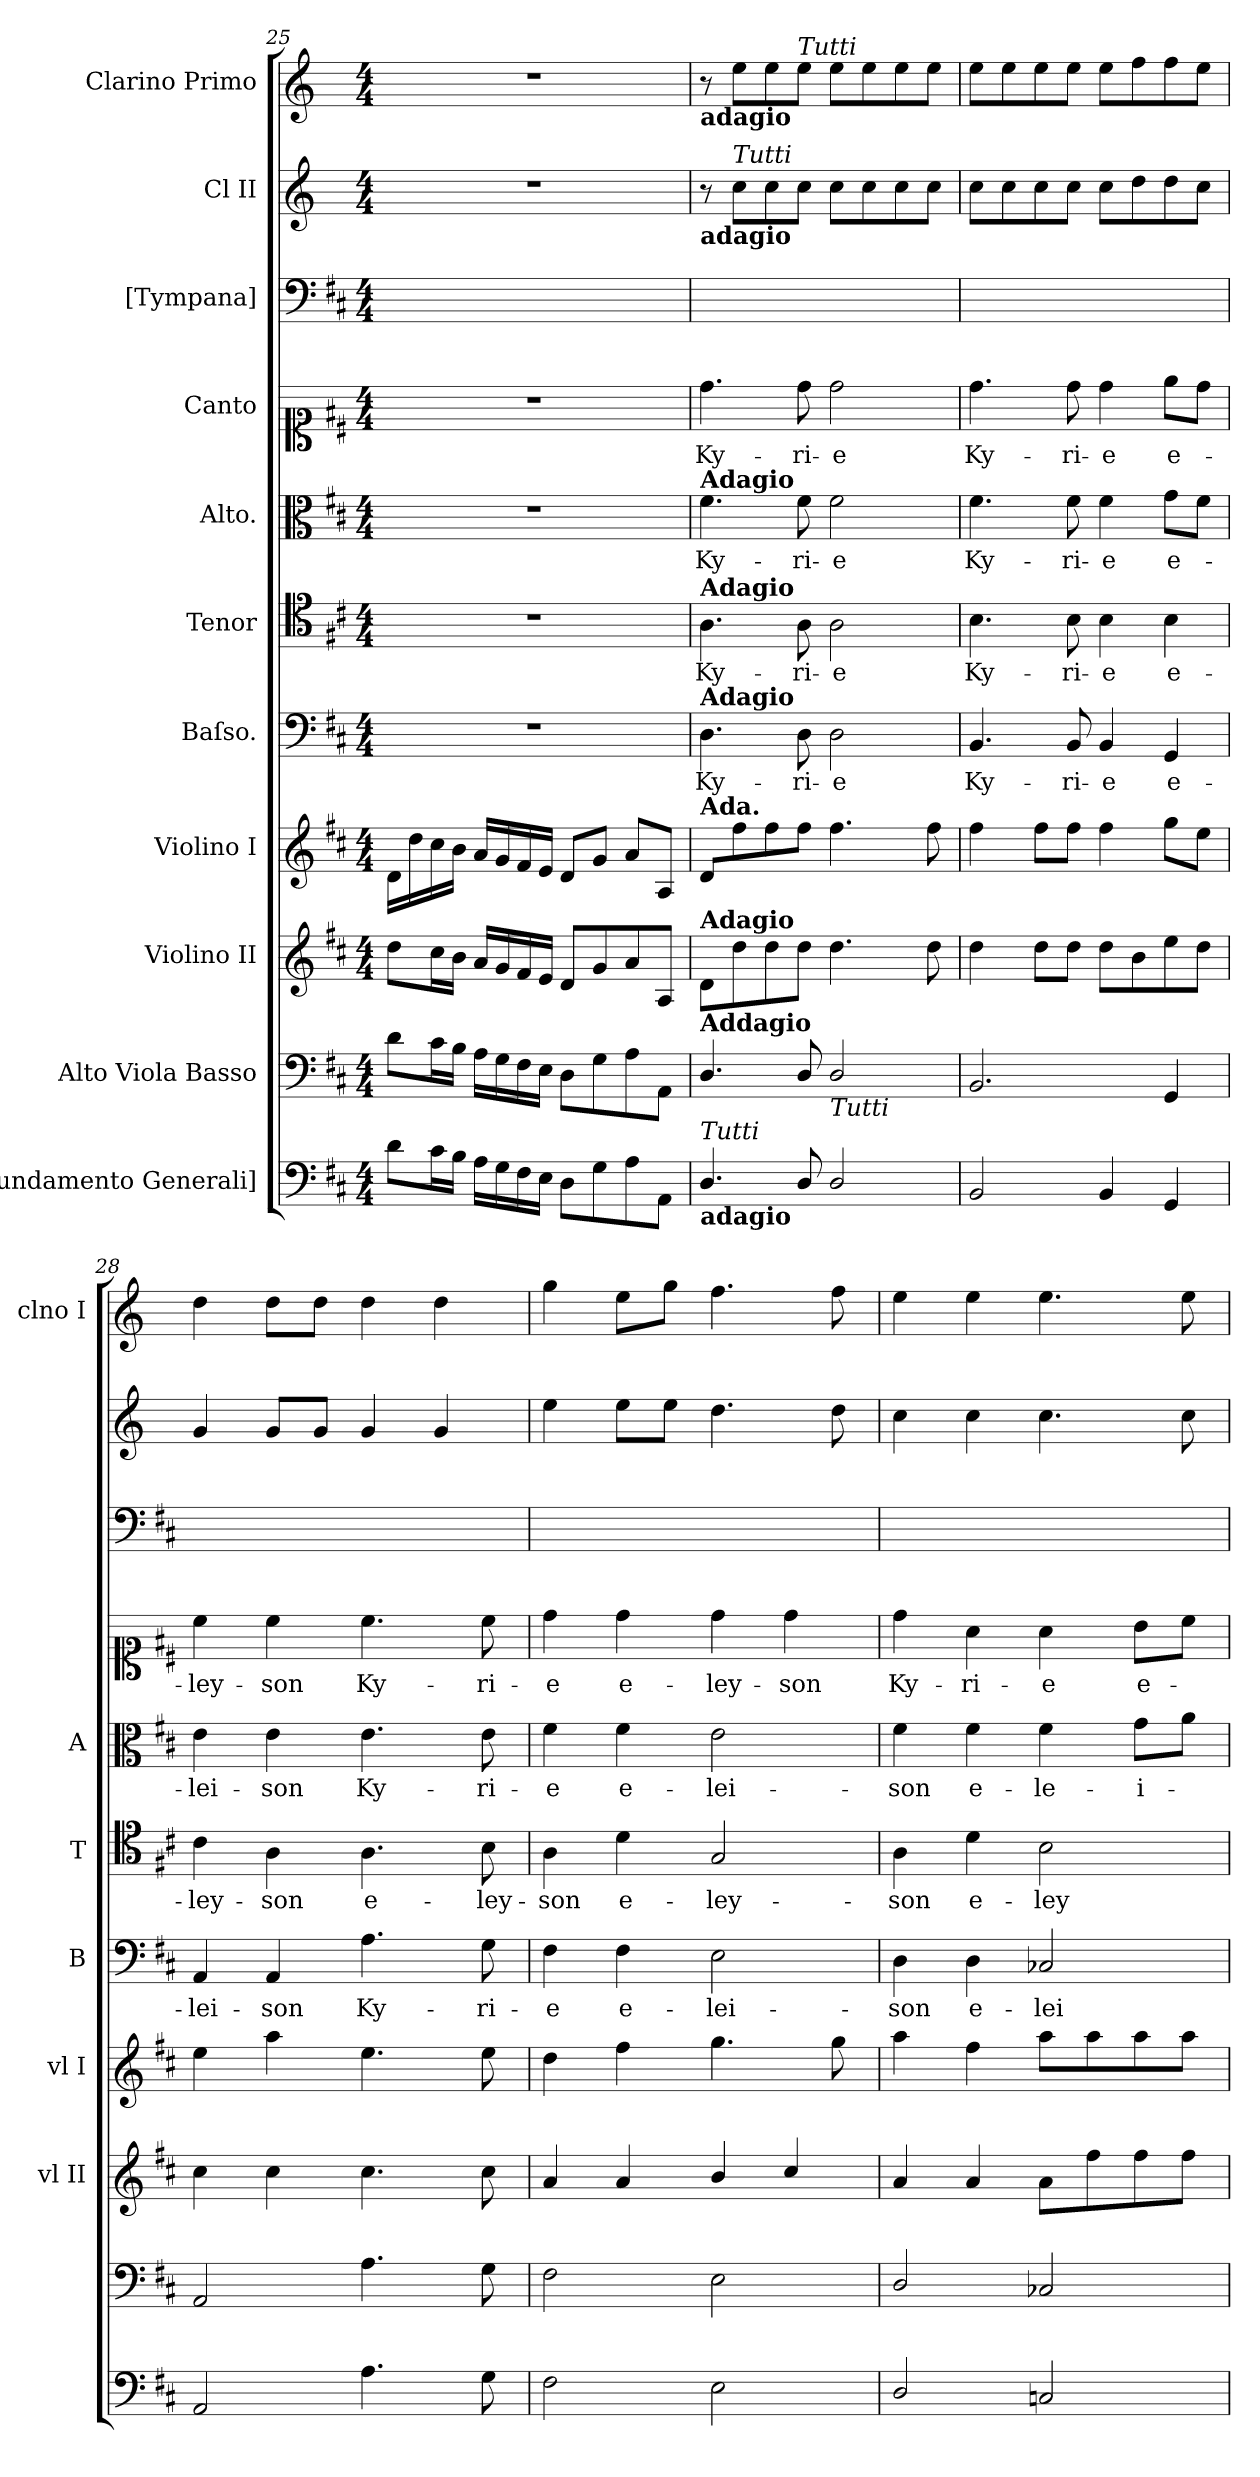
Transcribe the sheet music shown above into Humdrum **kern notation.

**kern	**kern	**kern	**kern	**kern	**text	**kern	**text	**kern	**text	**kern	**text	**kern	**kern	**kern
*part11	*part10	*part9	*part8	*part7	*part7	*part6	*part6	*part5	*part5	*part4	*part4	*part3	*part2	*part1
*staff11	*staff10	*staff9	*staff8	*staff7	*staff7	*staff6	*staff6	*staff5	*staff5	*staff4	*staff4	*staff3	*staff2	*staff1
*I"[Fundamento Generali]	*I"Alto Viola Basso	*I"Violino II	*I"Violino I	*I"Baſso.	*	*I"Tenor	*	*I"Alto.	*	*I"Canto	*	*I"[Tympana]	*I"Cl II	*I"Clarino Primo
*	*	*I'vl II	*I'vl I	*I'B	*	*I'T	*	*I'A	*	*	*	*	*	*I'clno I
*clefF4	*clefF4	*clefG2	*clefG2	*clefF4	*	*clefC4	*	*clefC3	*	*clefC1	*	*clefF4	*clefG2	*clefG2
*	*	*	*	*	*	*	*	*	*	*	*	*	*ITrd-1c-2	*ITrd-1c-2
*k[f#c#]	*k[f#c#]	*k[f#c#]	*k[f#c#]	*k[f#c#]	*	*k[f#c#]	*	*k[f#c#]	*	*k[f#c#]	*	*k[f#c#]	*k[f#c#]	*k[f#c#]
*M4/4	*M4/4	*M4/4	*M4/4	*M4/4	*	*M4/4	*	*M4/4	*	*M4/4	*	*M4/4	*M4/4	*M4/4
=25	=25	=25	=25	=25	=25	=25	=25	=25	=25	=25	=25	=25	=25	=25
8d\L	8d\L	8dd\L	16d/LL	1r	.	1r	.	1r	.	1r	.	1ryy	1r	1r
.	.	.	16dd\	.	.	.	.	.	.	.	.	.	.	.
16c#\L	16c#\L	16cc#\L	16cc#\	.	.	.	.	.	.	.	.	.	.	.
16B\JJ	16B\JJ	16b\JJ	16b\JJ	.	.	.	.	.	.	.	.	.	.	.
16A\LL	16A\LL	16a/LL	16a/LL	.	.	.	.	.	.	.	.	.	.	.
16G\	16G\	16g/	16g/	.	.	.	.	.	.	.	.	.	.	.
16F#\	16F#\	16f#/	16f#/	.	.	.	.	.	.	.	.	.	.	.
16E\JJ	16E\JJ	16e/JJ	16e/JJ	.	.	.	.	.	.	.	.	.	.	.
8D\L	8D\L	8d/L	8d/L	.	.	.	.	.	.	.	.	.	.	.
8G\	8G\	8g/	8g/J	.	.	.	.	.	.	.	.	.	.	.
8A\	8A\	8a/	8a/L	.	.	.	.	.	.	.	.	.	.	.
8AA/J	8AA/J	8A/J	8A/J	.	.	.	.	.	.	.	.	.	.	.
=26	=26	=26	=26	=26	=26	=26	=26	=26	=26	=26	=26	=26	=26	=26
!	!	!	!	!	!	!	!	!	!	!	!	!	!	!LO:TX:b:B:t=adagio
!	!	!	!	!	!	!	!	!	!	!	!	!	!LO:TX:b:B:t=adagio	!
!	!	!	!	!	!	!	!	!LO:TX:a:B:t=Adagio	!	!	!	!	!	!
!	!	!	!	!	!	!LO:TX:a:B:t=Adagio	!	!	!	!	!	!	!	!
!	!	!	!	!LO:TX:a:B:t=Adagio	!	!	!	!	!	!	!	!	!	!
!	!	!	!LO:TX:a:B:t=Ada.	!	!	!	!	!	!	!	!	!	!	!
!	!	!LO:TX:a:B:t=Adagio	!	!	!	!	!	!	!	!	!	!	!	!
!	!LO:TX:a:B:t=Addagio	!	!	!	!	!	!	!	!	!	!	!	!	!
!LO:TX:a:i:t=Tutti	!	!	!	!	!	!	!	!	!	!	!	!	!	!
!LO:TX:b:B:t=adagio	!	!	!	!	!	!	!	!	!	!	!	!	!	!
4.D/	4.D/	8d/L	8d/L	4.D\	Ky-	4.A\	Ky-	4.f#\	Ky-	4.dd\	Ky-	1ryy	8r	8r
!	!	!	!	!	!	!	!	!	!	!	!	!	!LO:TX:a:i:t=Tutti	!
.	.	8dd\	8ff#\	.	.	.	.	.	.	.	.	.	8dd\L	8ff#\L
.	.	8dd\	8ff#\	.	.	.	.	.	.	.	.	.	8dd\	8ff#\
!	!	!	!	!	!	!	!	!	!	!	!	!	!	!LO:TX:a:i:t=Tutti
8D/	8D/	8dd\J	8ff#\J	8D\	-ri-	8A\	-ri-	8f#\	-ri-	8dd\	-ri-	.	8dd\J	8ff#\J
!	!LO:TX:b:i:t=Tutti	!	!	!	!	!	!	!	!	!	!	!	!	!
2D/	2D/	4.dd\	4.ff#\	2D\	-e	2A\	-e	2f#\	-e	2dd\	-e	.	8dd\L	8ff#\L
.	.	.	.	.	.	.	.	.	.	.	.	.	8dd\	8ff#\
.	.	.	.	.	.	.	.	.	.	.	.	.	8dd\	8ff#\
.	.	8dd\	8ff#\	.	.	.	.	.	.	.	.	.	8dd\J	8ff#\J
=27	=27	=27	=27	=27	=27	=27	=27	=27	=27	=27	=27	=27	=27	=27
!	!	!	!	!	!LO:LY:i	!	!LO:LY:i	!	!	!	!LO:LY:i	!	!	!
2BB/	2.BB/	4dd\	4ff#\	4.BB/	Ky-	4.B\	Ky-	4.f#\	Ky-	4.dd\	Ky-	1ryy	8dd\L	8ff#\L
.	.	.	.	.	.	.	.	.	.	.	.	.	8dd\	8ff#\
.	.	8dd\L	8ff#\L	.	.	.	.	.	.	.	.	.	8dd\	8ff#\
!	!	!	!	!	!LO:LY:i	!	!LO:LY:i	!	!	!	!LO:LY:i	!	!	!
.	.	8dd\J	8ff#\J	8BB/	-ri-	8B\	-ri-	8f#\	-ri-	8dd\	-ri-	.	8dd\J	8ff#\J
!	!	!	!	!	!LO:LY:i	!	!LO:LY:i	!	!	!	!LO:LY:i	!	!	!
4BB/	.	8dd\L	4ff#\	4BB/	-e	4B\	-e	4f#\	-e	4dd\	-e	.	8dd\L	8ff#\L
.	.	8b\	.	.	.	.	.	.	.	.	.	.	8ee\	8gg\
4GG/	4GG/	8ee\	8gg\L	4GG/	e-	4B\	e-	8g\L	e-	8ee\L	e-	.	8ee\	8gg\
.	.	8dd\J	8ee\J	.	.	.	.	8f#\J	.	8dd\J	.	.	8dd\J	8ff#\J
=28	=28	=28	=28	=28	=28	=28	=28	=28	=28	=28	=28	=28	=28	=28
2AA/	2AA/	4cc#\	4ee\	4AA/	-lei-	4c#\	-ley-	4e\	-lei-	4cc#\	-ley-	1ryy	4a/	4ee\
.	.	4cc#\	4aa\	4AA/	-son	4A\	-son	4e\	-son	4cc#\	-son	.	8a/L	8ee\L
.	.	.	.	.	.	.	.	.	.	.	.	.	8a/J	8ee\J
4.A\	4.A\	4.cc#\	4.ee\	4.A\	Ky-	4.A\	e-	4.e\	Ky-	4.cc#\	Ky-	.	4a/	4ee\
.	.	.	.	.	.	.	.	.	.	.	.	.	4a/	4ee\
8G\	8G\	8cc#\	8ee\	8G\	-ri-	8B\	-ley-	8e\	-ri-	8cc#\	-ri-	.	.	.
=29	=29	=29	=29	=29	=29	=29	=29	=29	=29	=29	=29	=29	=29	=29
2F#\	2F#\	4a/	4dd\	4F#\	-e	4A\	-son	4f#\	-e	4dd\	-e	1ryy	4ff#\	4aa\
.	.	4a/	4ff#\	4F#\	e-	4d\	e-	4f#\	e-	4dd\	e-	.	8ff#\L	8ff#\L
.	.	.	.	.	.	.	.	.	.	.	.	.	8ff#\J	8aa\J
2E\	2E\	4b/	4.gg\	2E\	-lei-	2G/	-ley-	2e\	-lei-	4dd\	-ley-	.	4.ee\	4.gg\
.	.	4cc#/	.	.	.	.	.	.	.	4dd\	-son	.	.	.
.	.	.	8gg\	.	.	.	.	.	.	.	.	.	8ee\	8gg\
=30	=30	=30	=30	=30	=30	=30	=30	=30	=30	=30	=30	=30	=30	=30
2D/	2D/	4a/	4aa\	4D\	-son	4A\	-son	4f#\	-son	4dd\	Ky-	1ryy	4dd\	4ff#\
!	!	!	!	!	!LO:LY:i	!	!	!	!LO:LY:i	!	!	!	!	!
.	.	4a/	4ff#\	4D\	e-	4d\	e-	4f#\	e-	4a\	-ri-	.	4dd\	4ff#\
!	!	!	!	!	!LO:LY:i	!	!	!	!LO:LY:i	!	!	!	!	!
2Cn/	2C-X/	8a/L	8aa\L	2C-X/	-lei-	2B\	-ley-	4f#\	-le-	4a\	-e	.	4.dd\	4.ff#\
.	.	8ff#\	8aa\	.	.	.	.	.	.	.	.	.	.	.
!	!	!	!	!	!	!	!	!	!LO:LY:i	!	!	!	!	!
.	.	8ff#\	8aa\	.	.	.	.	8g\L	-i-	8b\L	e-	.	.	.
.	.	8ff#\J	8aa\J	.	.	.	.	8a\J	.	8cc#\J	.	.	8dd\	8ff#\
=	=	=	=	=	=	=	=	=	=	=	=	=	=	=
*-	*-	*-	*-	*-	*-	*-	*-	*-	*-	*-	*-	*-	*-	*-
